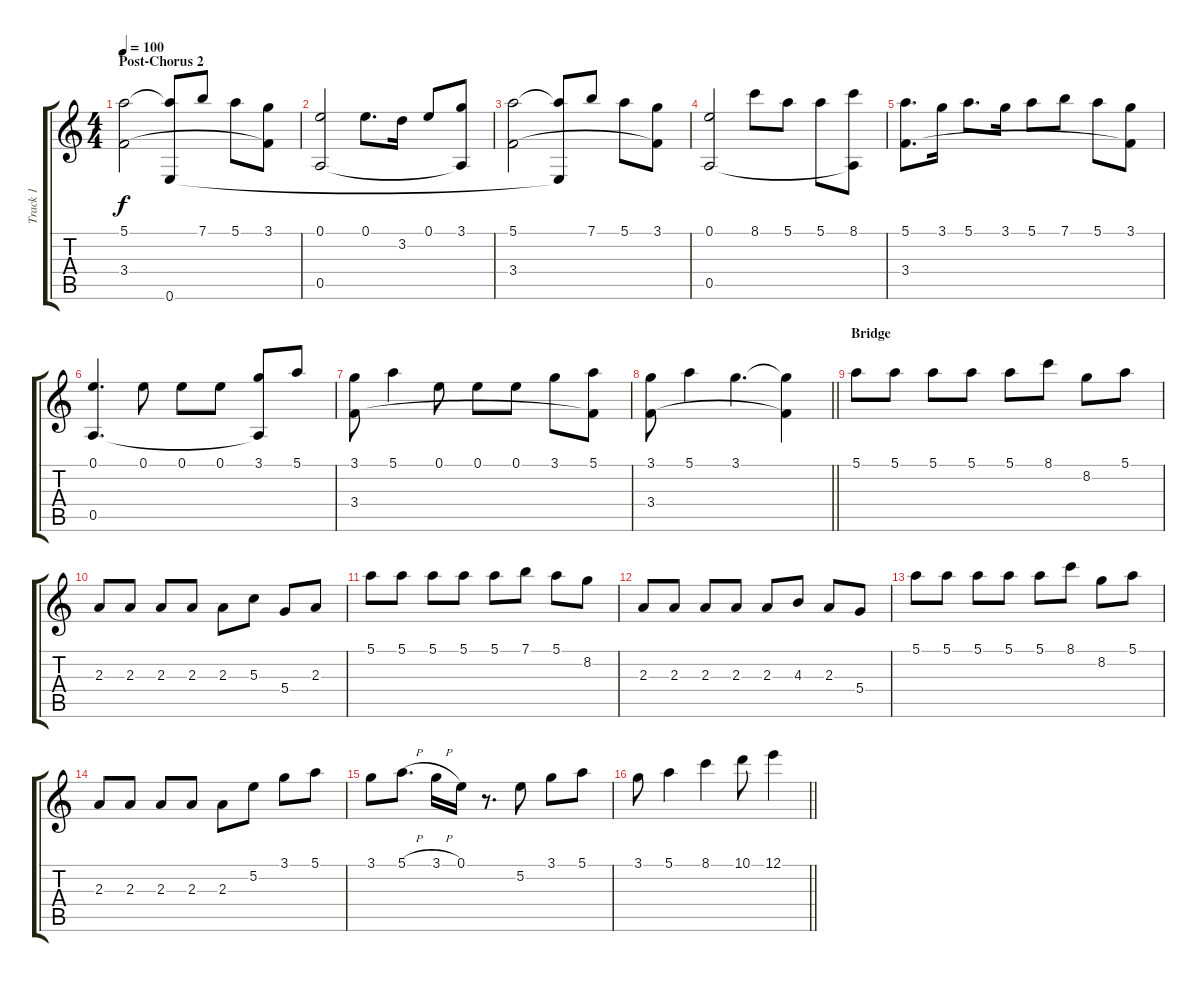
\track ("Track 1" "Track 1") {instrument acousticguitarsteel}
\staff {score tabs}
\tuning (E4 B3 G3 D3 A2 E2) {hide}
\ts (4 4)
\section ("" "Post-Chorus 2")
\tempo 100
\clef g2
\ks c
(5.1 3.4).2{dy f} (5.1{t} 0.6).8 7.1.8 5.1.8 (3.1 3.4{t}).8 |
(0.1 0.5).2 0.1.8{d} 3.2.16 0.1.8 (3.1 0.5{t}).8 |
(5.1 3.4).2 (5.1{t} 0.6{t}).8 7.1.8 5.1.8 (3.1 3.4{t}).8 |
(0.1 0.5).2 8.1.8 5.1.8 5.1.8 (8.1 0.5{t}).8 |
(5.1 3.4).8{d} 3.1.16 5.1.8{d} 3.1.16 5.1.8 7.1.8 5.1.8 (3.1 3.4{t}).8 |
(0.1 0.5).4{d} 0.1.8 0.1.8 0.1.8 (3.1 0.5{t}).8 5.1.8 |
(3.1 3.4).8 5.1.4 0.1.8 0.1.8 0.1.8 3.1.8 (5.1 3.4{t}).8 |
\barLineRight lightlight
(3.1 3.4).8 5.1.4 3.1.4{d} (3.1{t} 3.4{t}).4 |
\section ("" "Bridge")
5.1.8 5.1.8 5.1.8 5.1.8 5.1.8 8.1.8 8.2.8 5.1.8 |
2.3.8 2.3.8 2.3.8 2.3.8 2.3.8 5.3.8 5.4.8 2.3.8 |
5.1.8 5.1.8 5.1.8 5.1.8 5.1.8 7.1.8 5.1.8 8.2.8 |
2.3.8 2.3.8 2.3.8 2.3.8 2.3.8 4.3.8 2.3.8 5.4.8 |
5.1.8 5.1.8 5.1.8 5.1.8 5.1.8 8.1.8 8.2.8 5.1.8 |
2.3.8 2.3.8 2.3.8 2.3.8 2.3.8 5.2.8 3.1.8 5.1.8 |
3.1.8 5.1{h}.8{d} 3.1{h}.16 0.1.16 r.8{d} 5.2.8 3.1.8 5.1.8 |
\barLineRight lightlight
3.1.8 5.1.4 8.1.4 10.1.8 12.1.4
